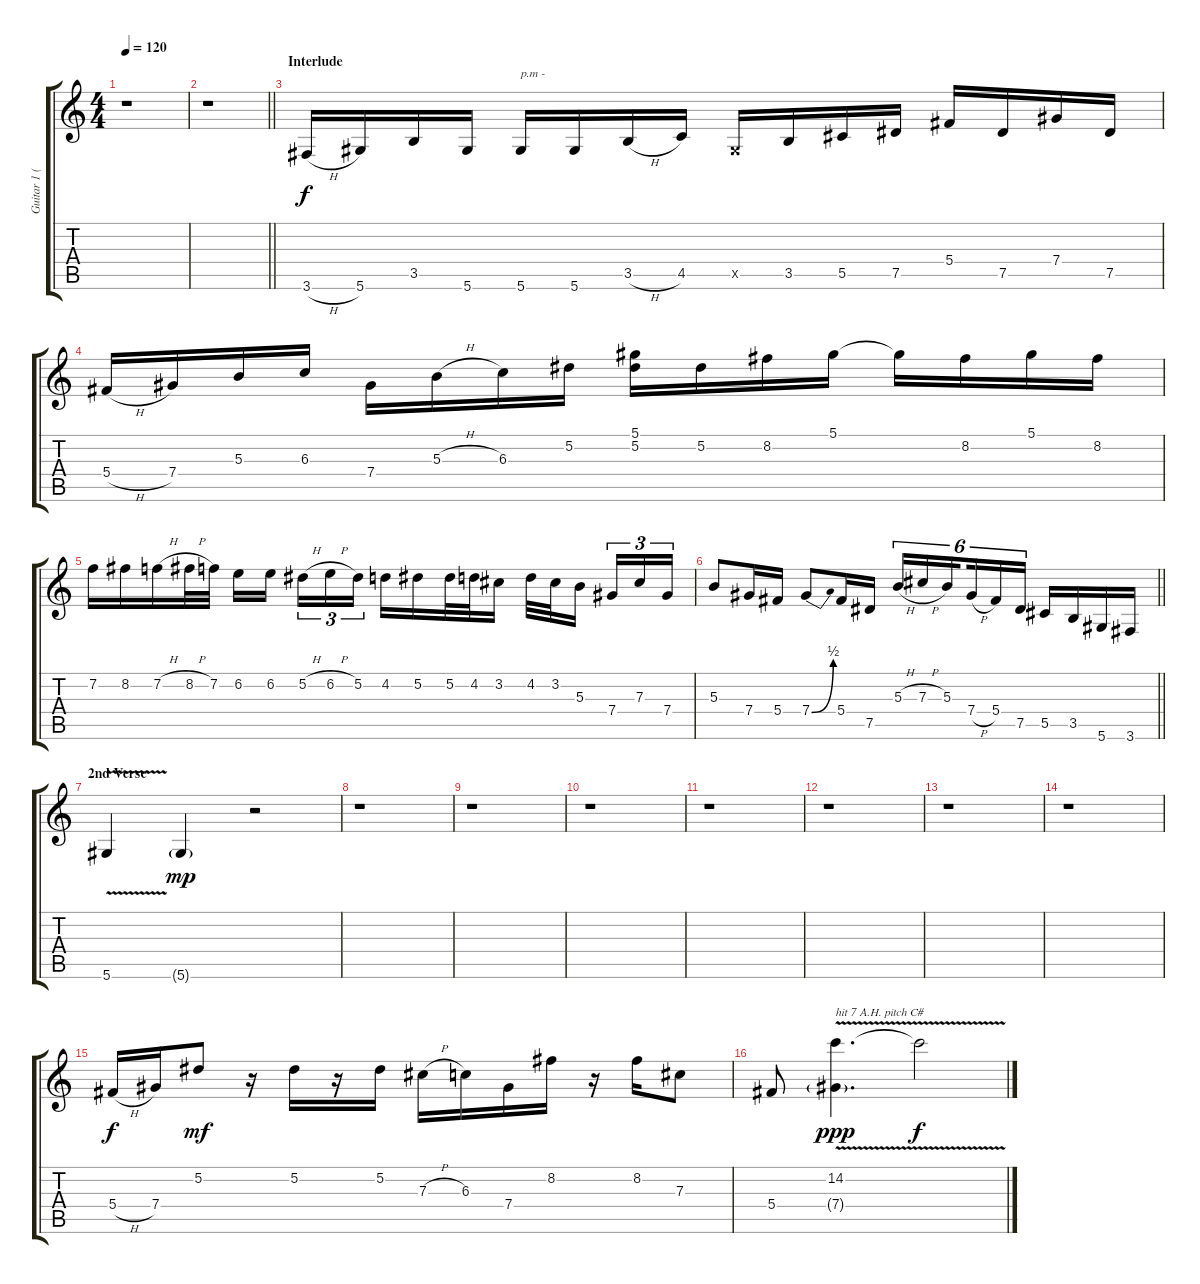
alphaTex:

\track ("Guitar 1 (Slash)" "Guitar 1 (") {instrument overdrivenguitar}
\staff {score tabs}
\tuning (Eb4 Bb3 Gb3 Db3 Ab2 Eb2) {hide}
\ts (4 4)
\tempo 120
\clef g2
\ks c
r.1{dy p} |
\barLineRight lightlight
r.1 |
\section ("" "Interlude")
3.6{h}.16{dy f} 5.6.16 3.5.16 5.6.16 5.6.16{txt "p.m -"} 5.6.16 3.5{h}.16 4.5.16 0.5{x}.16 3.5.16 5.5.16 7.5.16 5.4.16 7.5.16 7.4.16 7.5.16 |
5.4{h}.16 7.4.16 5.3.16 6.3.16 7.4.16 5.3{h}.16 6.3.16 5.2.16 (5.1 5.2).16 5.2.16 8.2.16 5.1.16 5.1{t}.16 8.2.16 5.1.16 8.2.16 |
7.2.16 8.2.16 7.2{h}.16 8.2{h}.32 7.2.32 6.2.16 6.2.16{beam splitsecondary} 5.2{h}.16{tu (3 2)} 6.2{h}.16{tu (3 2)} 5.2.16{tu (3 2)} 4.2.16 5.2.16 5.2.32 4.2.32 3.2.16 4.2.32 3.2.32 5.3.16{beam splitsecondary} 7.4.16{tu (3 2)} 7.3.16{tu (3 2)} 7.4.16{tu (3 2)} |
\barLineRight lightlight
5.3.8 7.4.16 5.4.16 7.4{be (bend 0 0 60 2)}.8 5.4.16 7.5.16 5.3{h}.16{tu (6 4)} 7.3{h}.16{tu (6 4)} 5.3.16{tu (6 4) beam splitsecondary} 7.4{h}.16{tu (6 4)} 5.4.16{tu (6 4)} 7.5.16{tu (6 4)} 5.5.16 3.5.16 5.6.16 3.6.16 |
\section ("" "2nd Verse")
5.6{v}.4 5.6{g}.4{dy mp} r.2 |
r.1 |
r.1 |
r.1 |
r.1 |
r.1 |
r.1 |
r.1 |
5.4{h}.16{dy f} 7.4.16 5.2.8{dy mf} r.16 5.2.16 r.16 5.2.16 7.3{h}.16 6.3.16 7.4.16 8.2.16 r.16 8.2.16 7.3.8 |
5.4.8 (14.2{v} 7.4{v g}).4{d txt "hit 7 A.H. pitch C#" dy ppp} 14.2{t}.2{dy f}
